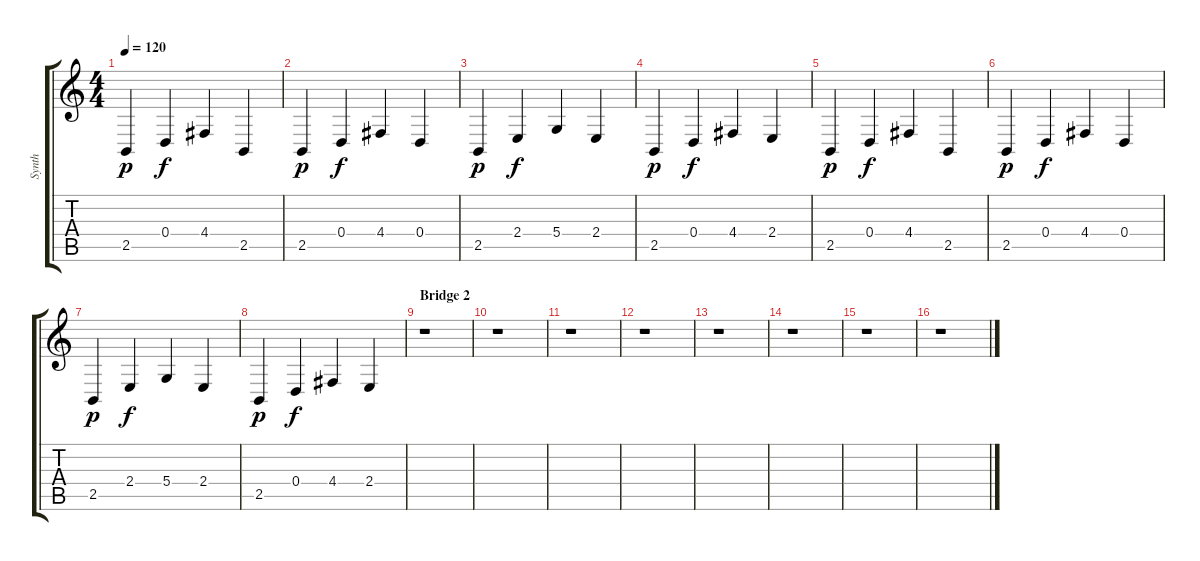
\track ("Synth" "Synth") {instrument fx4atmosphere}
\staff {score tabs}
\tuning (E4 B3 G3 D3 A2 E2) {hide}
\ts (4 4)
\tempo 120
\clef g2
\ks c
2.5.4{dy p} 0.4.4{dy f} 4.4.4 2.5.4 |
2.5.4{dy p} 0.4.4{dy f} 4.4.4 0.4.4 |
2.5.4{dy p} 2.4.4{dy f} 5.4.4 2.4.4 |
2.5.4{dy p} 0.4.4{dy f} 4.4.4 2.4.4 |
2.5.4{dy p} 0.4.4{dy f} 4.4.4 2.5.4 |
2.5.4{dy p} 0.4.4{dy f} 4.4.4 0.4.4 |
2.5.4{dy p} 2.4.4{dy f} 5.4.4 2.4.4 |
2.5.4{dy p} 0.4.4{dy f} 4.4.4 2.4.4 |
\section ("" "Bridge 2")
r.1 |
r.1 |
r.1 |
r.1 |
r.1 |
r.1 |
r.1 |
r.1
